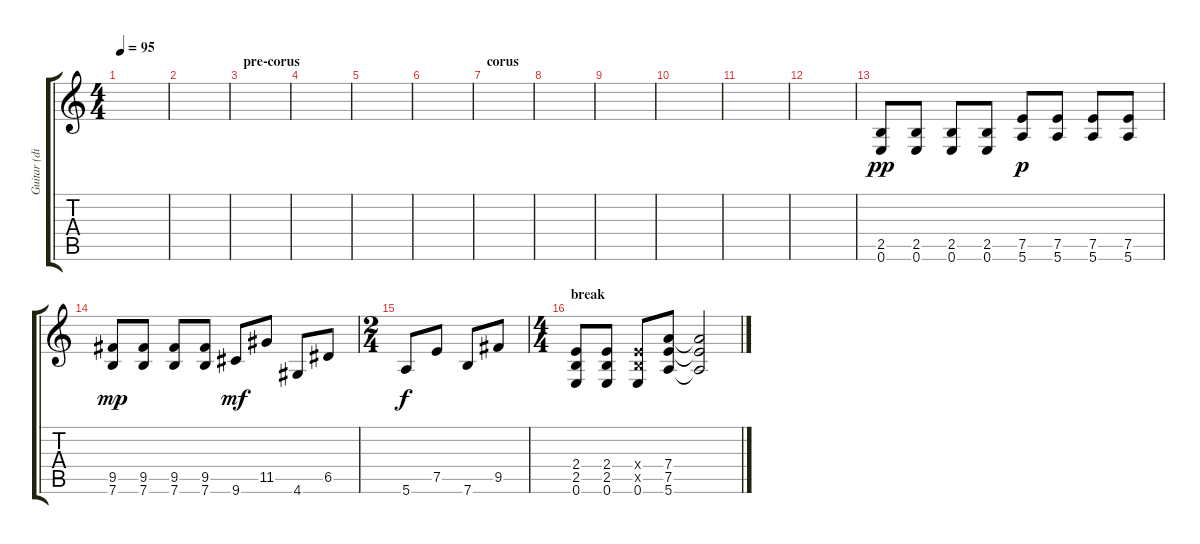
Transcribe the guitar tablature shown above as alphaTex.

\track ("Guitar (distorted)" "Guitar (di") {instrument distortionguitar}
\staff {score tabs}
\tuning (E4 B3 G3 D3 A2 E2) {hide}
\ts (4 4)
\tempo 95
\clef g2
\ks c
|
|
\section ("" "pre-corus")
|
|
|
|
\section ("" "corus")
|
|
|
|
|
|
(2.5 0.6).8{dy pp} (2.5 0.6).8 (2.5 0.6).8 (2.5 0.6).8 (7.5 5.6).8{dy p} (7.5 5.6).8 (7.5 5.6).8 (7.5 5.6).8 |
(9.5 7.6).8{dy mp} (9.5 7.6).8 (9.5 7.6).8 (9.5 7.6).8 9.6.8{dy mf} 11.5.8 4.6.8 6.5.8 |
\ts (2 4)
5.6.8{dy f} 7.5.8 7.6.8 9.5.8 |
\ts (4 4)
\section ("" "break")
(2.4 2.5 0.6).8 (2.4 2.5 0.6).8 (2.4{x} 2.5{x} 0.6).8 (7.4 7.5 5.6).8 (7.4{t} 7.5{t} 5.6{t}).2
